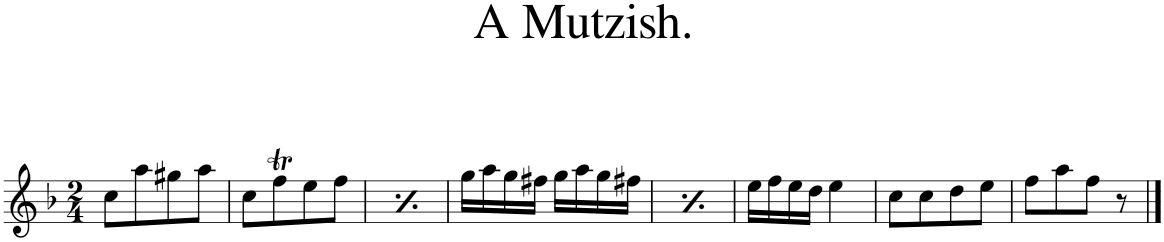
**kern
*part1
*staff1
*I"Piano
*I'Pno.
*clefG2
*k[b-]
*M2/4
=1
8cc\L
8aa\
8gg#X\
8aa\J
=2
8cc\L
8ffT\
8ee\
8ff\J
=3
8cc\L
8ffT\
8ee\
8ff\J
=4
16gg\LL
16aa\
16gg\
16ff#X\JJ
16gg\LL
16aa\
16gg\
16ff#X\JJ
=5
16gg\LL
16aa\
16gg\
16ff#X\JJ
16gg\LL
16aa\
16gg\
16ff#X\JJ
=6
16ee\LL
16ff\
16ee\
16dd\JJ
4ee\
=7
8cc\L
8cc\
8dd\
8ee\J
=8
8ff\L
8aa\
8ff\J
8r
==
*-
